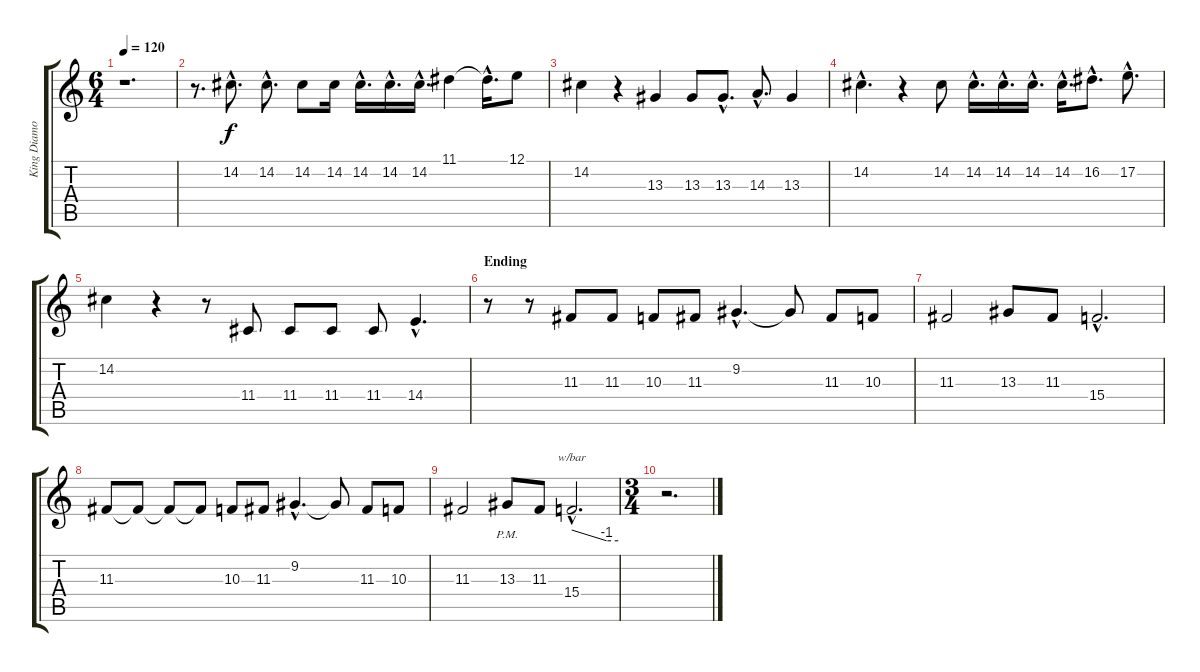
\track ("King Diamond" "King Diamo") {instrument viola}
\staff {score tabs}
\tuning (E4 B3 G3 D3 A2 E2) {hide}
\ts (6 4)
\tempo 120
\clef g2
\ks c
r.1{d dy f} |
r.8{d} 14.2{hac}.8{d} 14.2{hac}.8{d} 14.2.8 14.2.16 14.2{hac}.16{d} 14.2{hac}.16{d} 14.2{hac}.16{d} 11.1.4 11.1{hac t}.16{d} 12.1.8 |
14.2.4 r.4 13.3.4 13.3.8 13.3{hac}.8{d} 14.3{hac}.8{d} 13.3.4 |
14.2{hac}.4{d} r.4 14.2.8 14.2{hac}.16{d} 14.2{hac}.16{d} 14.2{hac}.16{d} 14.2{hac}.16{d} 16.2{hac}.8{d} 17.2{hac}.8{d} |
14.2.4 r.4 r.8 11.4.8 11.4.8 11.4.8 11.4.8 14.4{hac}.4{d} |
\section ("" "Ending")
r.8 r.8 11.3.8 11.3.8 10.3.8 11.3.8 9.2{hac}.4{d} 9.2{t}.8 11.3.8 10.3.8 |
11.3.2 13.3.8 11.3.8 15.4{hac}.2{d} |
11.3.8 11.3{t}.8 11.3{t}.8 11.3{t}.8 10.3.8 11.3.8 9.2{hac}.4{d} 9.2{t}.8 11.3.8 10.3.8 |
11.3.2 13.3{pm}.8 11.3.8 15.4{hac}.2{d tbe (custom default 0 0 45 -4 60 -4)} |
\ts (3 4)
r.2{d}
